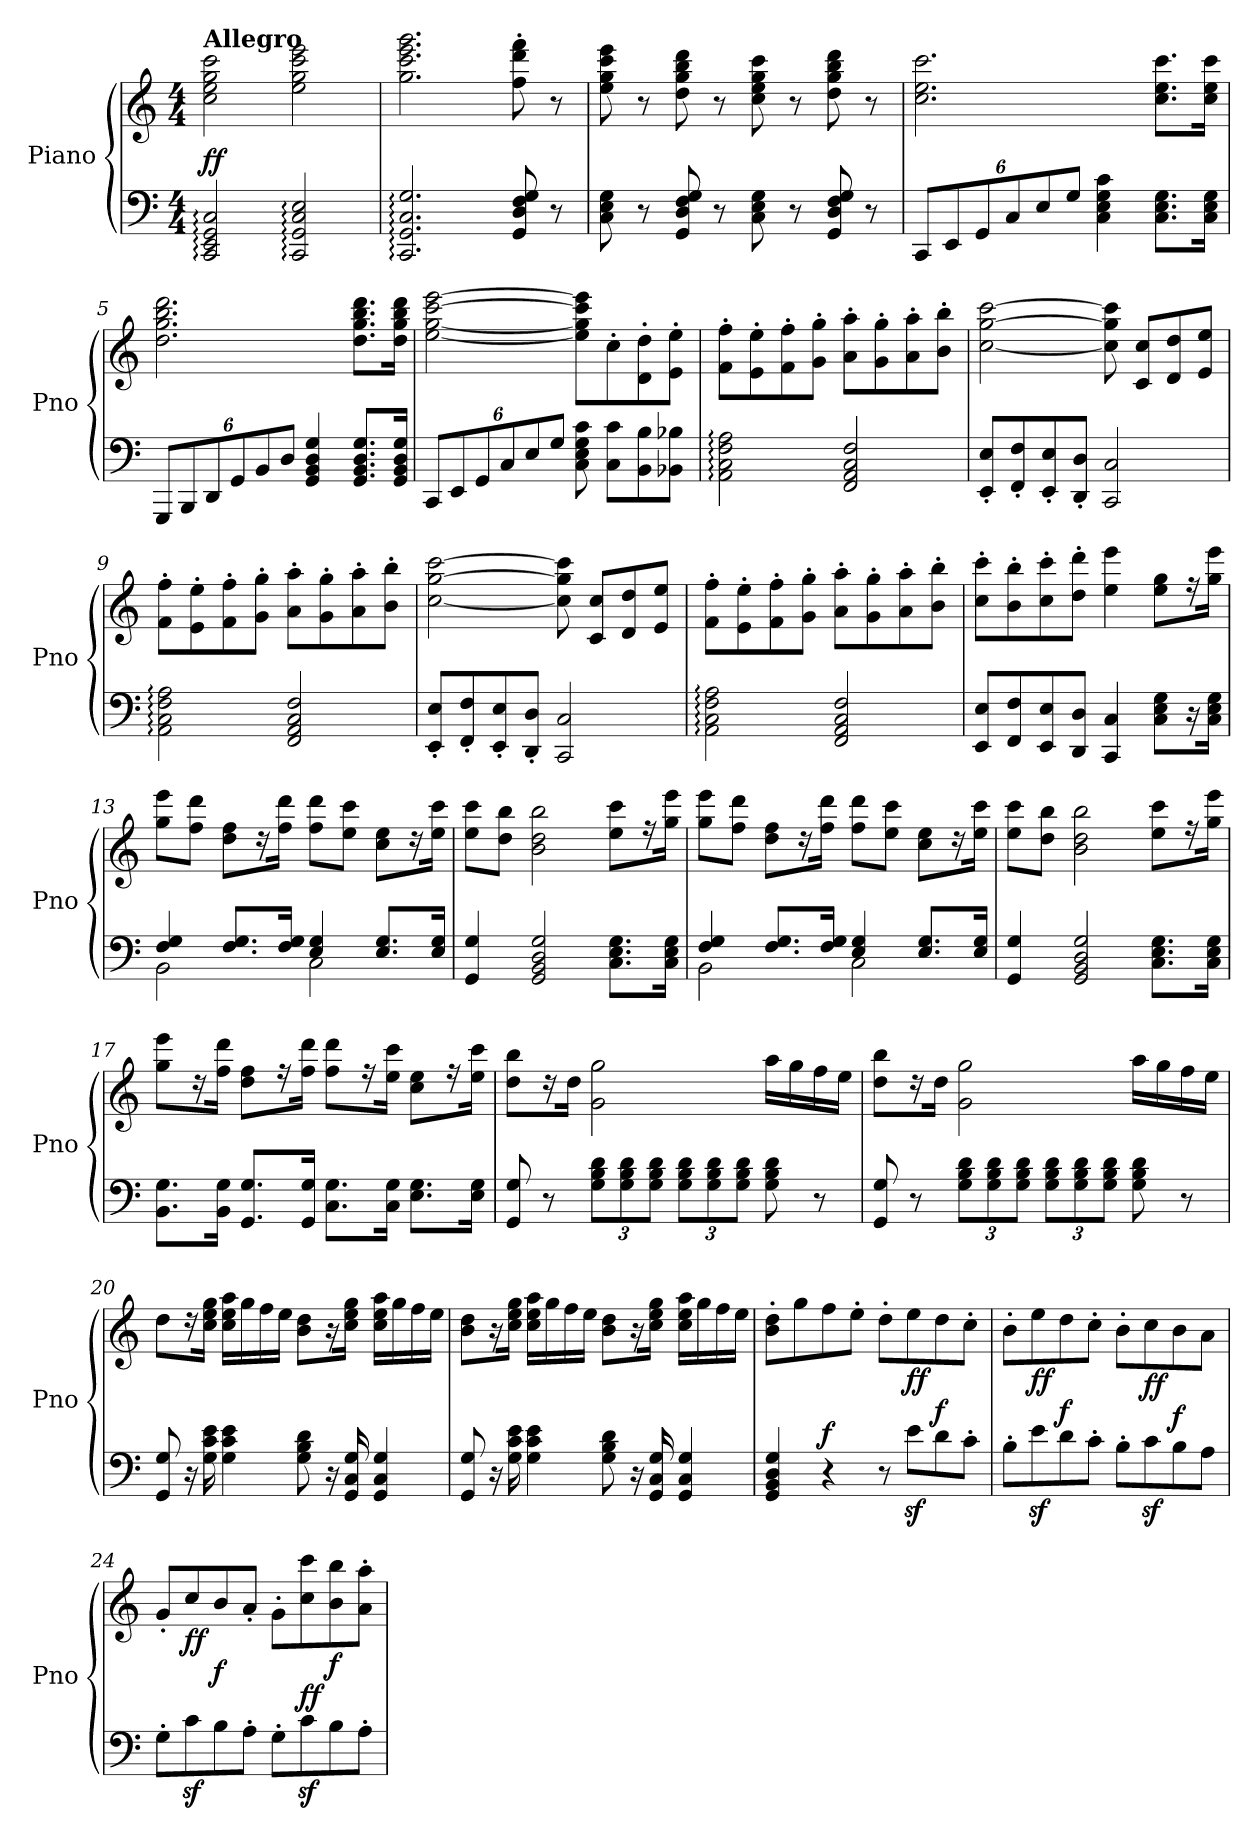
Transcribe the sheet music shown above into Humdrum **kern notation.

**kern	**kern	**dynam
*part1	*part1	*part1
*staff2	*staff1	*staff1/2
*I"Piano	*	*
*I'Pno	*	*
*clefF4	*clefG2	*
*k[]	*k[]	*
*M4/4	*M4/4	*
=1	=1	=1
!	!LO:TX:a:B:t=Allegro	!
!	!	!LO:DY:a=2
2CC/: 2EE/: 2GG/: 2C/:	2cc\ 2ee\ 2gg\ 2ccc\	ff
2CC/: 2GG/: 2C/: 2E/:	2ee\ 2gg\ 2ccc\ 2eee\	.
=2	=2	=2
2.CC/: 2.GG/: 2.C/: 2.G/:	2.gg\ 2.ccc\ 2.eee\ 2.ggg\	.
8GG/ 8D/ 8F/ 8G/	8ff\' 8ddd\' 8fff\'	.
8r	8r	.
=3	=3	=3
8C\ 8E\ 8G\	8ee\ 8gg\ 8ccc\ 8eee\	.
8r	8r	.
8GG/ 8D/ 8F/ 8G/	8dd\ 8gg\ 8bb\ 8ddd\	.
8r	8r	.
8C\ 8E\ 8G\	8cc\ 8ee\ 8gg\ 8ccc\	.
8r	8r	.
8GG/ 8D/ 8F/ 8G/	8dd\ 8gg\ 8bb\ 8ddd\	.
8r	8r	.
=4	=4	=4
*Xbrackettup	*	*
12CC/L	2.cc\ 2.ee\ 2.ccc\	.
12EE/	.	.
12GG/	.	.
12C/	.	.
12E/	.	.
12G/J	.	.
4C\ 4E\ 4G\ 4c\	.	.
8.C\ 8.E\ 8.G\L	8.cc\ 8.ee\ 8.ccc\L	.
16C\ 16E\ 16G\Jk	16cc\ 16ee\ 16ccc\Jk	.
=5	=5	=5
12GGG/L	2.dd\ 2.gg\ 2.bb\ 2.ddd\	.
12BBB/	.	.
12DD/	.	.
12GG/	.	.
12BB/	.	.
12D/J	.	.
4GG/ 4BB/ 4D/ 4G/	.	.
8.GG/ 8.BB/ 8.D/ 8.G/L	8.dd\ 8.gg\ 8.bb\ 8.ddd\L	.
16GG/ 16BB/ 16D/ 16G/Jk	16dd\ 16gg\ 16bb\ 16ddd\Jk	.
!!LO:LB:g=z
=6	=6	=6
12CC/L	[2ee\ [2gg\ [2ccc\ [2eee\	.
12EE/	.	.
12GG/	.	.
12C/	.	.
12E/	.	.
12G/J	.	.
8C\ 8E\ 8G\ 8c\	8ee\] 8gg\] 8ccc\] 8eee\]L	.
8C\ 8c\L	8cc'\	.
8BB\ 8B\	8d\' 8dd\'	.
8BB-X\ 8B-X\J	8e\' 8ee\'J	.
=7	=7	=7
2AA\: 2C\: 2F\: 2A\:	8f\' 8ff\'L	.
.	8e\' 8ee\'	.
.	8f\' 8ff\'	.
.	8g\' 8gg\'J	.
2FF/ 2AA/ 2C/ 2F/	8a\' 8aa\'L	.
.	8g\' 8gg\'	.
.	8a\' 8aa\'	.
.	8b\' 8bb\'J	.
=8	=8	=8
8EE/' 8E/'L	[2cc\ [2gg\ [2ccc\	.
8FF/' 8F/'	.	.
8EE/' 8E/'	.	.
8DD/' 8D/'J	.	.
2CC/ 2C/	8cc\] 8gg\] 8ccc\]	.
.	8c/ 8cc/L	.
.	8d/ 8dd/	.
.	8e/ 8ee/J	.
=9	=9	=9
2AA\: 2C\: 2F\: 2A\:	8f\' 8ff\'L	.
.	8e\' 8ee\'	.
.	8f\' 8ff\'	.
.	8g\' 8gg\'J	.
2FF/ 2AA/ 2C/ 2F/	8a\' 8aa\'L	.
.	8g\' 8gg\'	.
.	8a\' 8aa\'	.
.	8b\' 8bb\'J	.
=10	=10	=10
8EE/' 8E/'L	[2cc\ [2gg\ [2ccc\	.
8FF/' 8F/'	.	.
8EE/' 8E/'	.	.
8DD/' 8D/'J	.	.
2CC/ 2C/	8cc\] 8gg\] 8ccc\]	.
.	8c/ 8cc/L	.
.	8d/ 8dd/	.
.	8e/ 8ee/J	.
!!LO:LB:g=z
=11	=11	=11
2AA\: 2C\: 2F\: 2A\:	8f\' 8ff\'L	.
.	8e\' 8ee\'	.
.	8f\' 8ff\'	.
.	8g\' 8gg\'J	.
2FF/ 2AA/ 2C/ 2F/	8a\' 8aa\'L	.
.	8g\' 8gg\'	.
.	8a\' 8aa\'	.
.	8b\' 8bb\'J	.
=12	=12	=12
8EE/ 8E/L	8cc\' 8ccc\'L	.
8FF/ 8F/	8b\' 8bb\'	.
8EE/ 8E/	8cc\' 8ccc\'	.
8DD/ 8D/J	8dd\' 8ddd\'J	.
4CC/ 4C/	4ee\ 4eee\	.
8C\ 8E\ 8G\L	8ee\ 8gg\L	.
16r	16rff	.
16C\ 16E\ 16G\Jk	16gg\ 16eee\Jk	.
=13	=13	=13
*^	*	*
4F/ 4G/	2BB\	8gg\ 8eee\L	.
.	.	8ff\ 8ddd\J	.
8.F/ 8.G/L	.	8dd\ 8ff\L	.
.	.	16rdd	.
16F/ 16G/Jk	.	16ff\ 16ddd\Jk	.
4E/ 4G/	2C\	8ff\ 8ddd\L	.
.	.	8ee\ 8ccc\J	.
8.E/ 8.G/L	.	8cc\ 8ee\L	.
.	.	16r	.
16E/ 16G/Jk	.	16ee\ 16ccc\Jk	.
*v	*v	*	*
=14	=14	=14
4GG/ 4G/	8ee\ 8ccc\L	.
.	8dd\ 8bb\J	.
2GG/ 2BB/ 2D/ 2G/	2b\ 2dd\ 2bb\	.
8.C\ 8.E\ 8.G\L	8ee\ 8ccc\L	.
.	16rff	.
16C\ 16E\ 16G\Jk	16gg\ 16eee\Jk	.
=15	=15	=15
*^	*	*
4F/ 4G/	2BB\	8gg\ 8eee\L	.
.	.	8ff\ 8ddd\J	.
8.F/ 8.G/L	.	8dd\ 8ff\L	.
.	.	16rdd	.
16F/ 16G/Jk	.	16ff\ 16ddd\Jk	.
4E/ 4G/	2C\	8ff\ 8ddd\L	.
.	.	8ee\ 8ccc\J	.
8.E/ 8.G/L	.	8cc\ 8ee\L	.
.	.	16r	.
16E/ 16G/Jk	.	16ee\ 16ccc\Jk	.
*v	*v	*	*
!!LO:LB:g=z
=16	=16	=16
4GG/ 4G/	8ee\ 8ccc\L	.
.	8dd\ 8bb\J	.
2GG/ 2BB/ 2D/ 2G/	2b\ 2dd\ 2bb\	.
8.C\ 8.E\ 8.G\L	8ee\ 8ccc\L	.
.	16rff	.
16C\ 16E\ 16G\Jk	16gg\ 16eee\Jk	.
=17	=17	=17
8.BB\ 8.G\L	8gg\ 8eee\L	.
.	16rdd	.
16BB\ 16G\Jk	16ff\ 16ddd\Jk	.
8.GG/ 8.G/L	8dd\ 8ff\L	.
.	16rff	.
16GG/ 16G/Jk	16ff\ 16ddd\Jk	.
8.C\ 8.G\L	8ff\ 8ddd\L	.
.	16rff	.
16C\ 16G\Jk	16ee\ 16ccc\Jk	.
8.E\ 8.G\L	8cc\ 8ee\L	.
.	16rff	.
16E\ 16G\Jk	16ee\ 16ccc\Jk	.
=18	=18	=18
8GG/ 8G/	8dd\ 8bb\L	.
8r	16r	.
.	16dd\Jk	.
12G\ 12B\ 12d\L	2g\ 2gg\	.
12G\ 12B\ 12d\	.	.
12G\ 12B\ 12d\J	.	.
12G\ 12B\ 12d\L	.	.
12G\ 12B\ 12d\	.	.
12G\ 12B\ 12d\J	.	.
8G\ 8B\ 8d\	16aa\LL	.
.	16gg\	.
8r	16ff\	.
.	16ee\JJ	.
=19	=19	=19
8GG/ 8G/	8dd\ 8bb\L	.
8r	16r	.
.	16dd\Jk	.
12G\ 12B\ 12d\L	2g\ 2gg\	.
12G\ 12B\ 12d\	.	.
12G\ 12B\ 12d\J	.	.
12G\ 12B\ 12d\L	.	.
12G\ 12B\ 12d\	.	.
12G\ 12B\ 12d\J	.	.
8G\ 8B\ 8d\	16aa\LL	.
.	16gg\	.
8r	16ff\	.
.	16ee\JJ	.
!!LO:LB:g=z
=20	=20	=20
8GG/ 8G/	8dd\L	.
16r	16r	.
16G\ 16c\ 16e\	16cc\ 16ee\ 16gg\Jk	.
4G\ 4c\ 4e\	16cc\ 16ee\ 16aa\LL	.
.	16gg\	.
.	16ff\	.
.	16ee\JJ	.
8G\ 8B\ 8d\	8b\ 8dd\L	.
16r	16r	.
16GG/ 16C/ 16G/	16cc\ 16ee\ 16gg\Jk	.
4GG/ 4C/ 4G/	16cc\ 16ee\ 16aa\LL	.
.	16gg\	.
.	16ff\	.
.	16ee\JJ	.
=21	=21	=21
8GG/ 8G/	8b\ 8dd\L	.
16r	16r	.
16G\ 16c\ 16e\	16cc\ 16ee\ 16gg\Jk	.
4G\ 4c\ 4e\	16cc\ 16ee\ 16aa\LL	.
.	16gg\	.
.	16ff\	.
.	16ee\JJ	.
8G\ 8B\ 8d\	8b\ 8dd\L	.
16r	16r	.
16GG/ 16C/ 16G/	16cc\ 16ee\ 16gg\Jk	.
4GG/ 4C/ 4G/	16cc\ 16ee\ 16aa\LL	.
.	16gg\	.
.	16ff\	.
.	16ee\JJ	.
=22	=22	=22
4GG/ 4BB/ 4D/ 4G/	8b\' 8dd\'L	.
.	8gg\	.
!	!	!LO:DY:a=2
4r	8ff\	f
.	8ee'\J	.
8r	8dd'\L	.
!	!	!LO:DY:b
8ez>\L	8ee\	ff
!	!	!LO:DY:b
8d\	8dd\	f
8c'\J	8cc'\J	.
=23	=23	=23
8B'\L	8b'\L	.
!	!	!LO:DY:b
8ez>\	8ee\	ff
!	!	!LO:DY:b
8d\	8dd\	f
8c'\J	8cc'\J	.
8B'\L	8b'\L	.
!	!	!LO:DY:b
8cz>\	8cc\	ff
!	!	!LO:DY:a=2
8B\	8b\	f
8A\J	8a\J	.
!!LO:LB:g=z
=24	=24	=24
8G'\L	8g'/L	.
!	!	!LO:DY:b
8cz>\	8cc/	ff
!	!	!LO:DY:b
8B\	8b/	f
8A'\J	8a'/J	.
8G'\L	8g'\L	.
!	!	!LO:DY:a=2
8cz>\	8cc\ 8ccc\	ff
!	!	!LO:DY:a=2
8B\	8b\ 8bb\	f
8A'\J	8a\' 8aa\'J	.
=	=	=
*-	*-	*-
